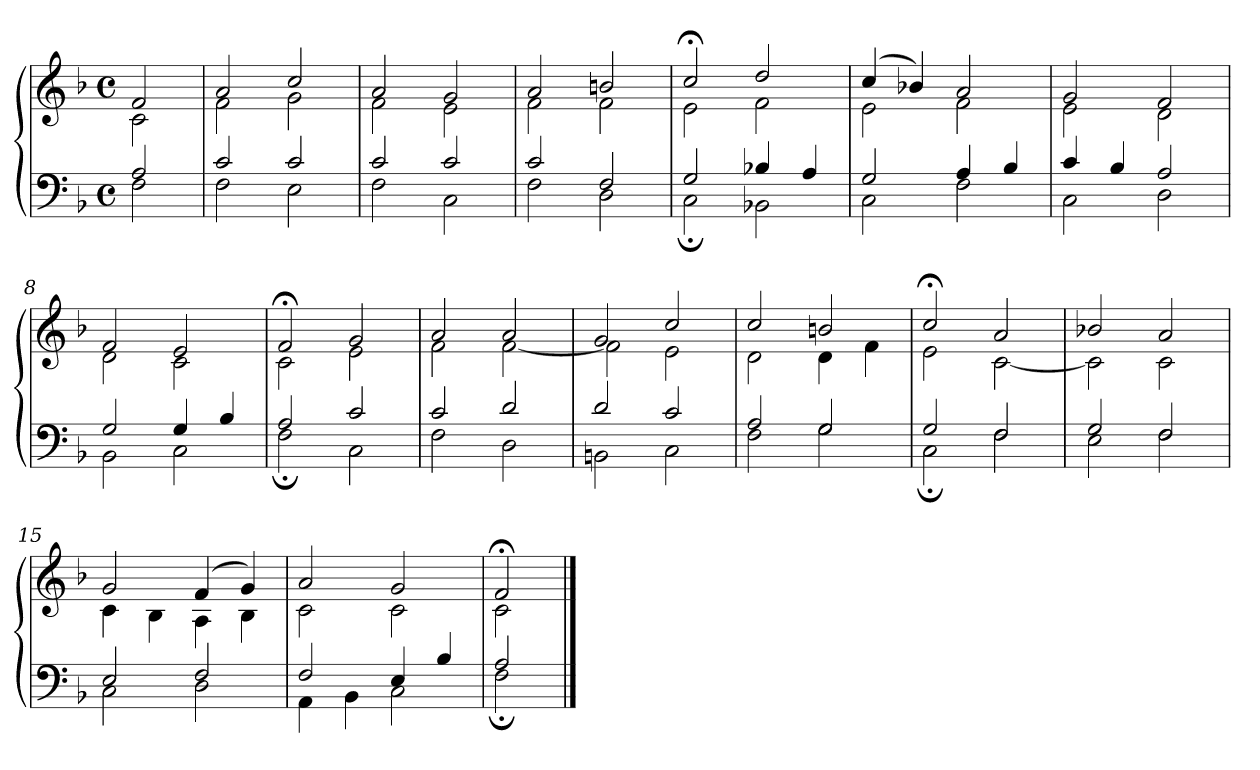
**kern	**kern
*part1	*part1
*staff2	*staff1
*clefF4	*clefG2
*k[b-]	*k[b-]
*M4/4	*M4/4
*met(c)	*met(c)
=1	=1
*^	*^
2A	2F	2f	2c
=2	=2	=2	=2
2c	2F	2a	2f
2c	2E	2cc	2g
=3	=3	=3	=3
2c	2F	2a	2f
2c	2C	2g	2e
=4	=4	=4	=4
2c	2F	2a	2f
2F	2D	2bn	2f
=5	=5	=5	=5
2G	2C;	2cc;<	2e
4B-X	2BB-X	2dd	2f
4A	.	.	.
=6	=6	=6	=6
2G	2C	(4cc	2e
.	.	4b-X)	.
4A	2F	2a	2f
4B-	.	.	.
=7	=7	=7	=7
4c	2C	2g	2e
4B-	.	.	.
2A	2D	2f	2d
=8	=8	=8	=8
2G	2BB-	2f	2d
4G	2C	2e	2c
4B-	.	.	.
!!LO:LB:g=z	!!
=9	=9	=9	=9
2A	2F;	2f;<	2c
2c	2C	2g	2e
=10	=10	=10	=10
2c	2F	2a	2f
2d	2D	2a	[2f
=11	=11	=11	=11
2d	2BBn	2g	2f]
2c	2C	2cc	2e
=12	=12	=12	=12
2A	2F	2cc	2d
2G	2G	2bn	4d
.	.	.	4f
=13	=13	=13	=13
2G	2C;	2cc;<	2e
2F	2F	2a	[2c
=14	=14	=14	=14
2G	2E	2b-X	2c]
2F	2F	2a	2c
=15	=15	=15	=15
2E	2C	2g	4c
.	.	.	4B-
2F	2D	(4f	4A
.	.	4g)	4B-
=16	=16	=16	=16
2F	4AA	2a	2c
.	4BB-	.	.
4E	2C	2g	2c
4B-	.	.	.
=17	=17	=17	=17
2A	2F;	2f;<	2c
*v	*v	*	*
*	*v	*v
==	==
*-	*-
